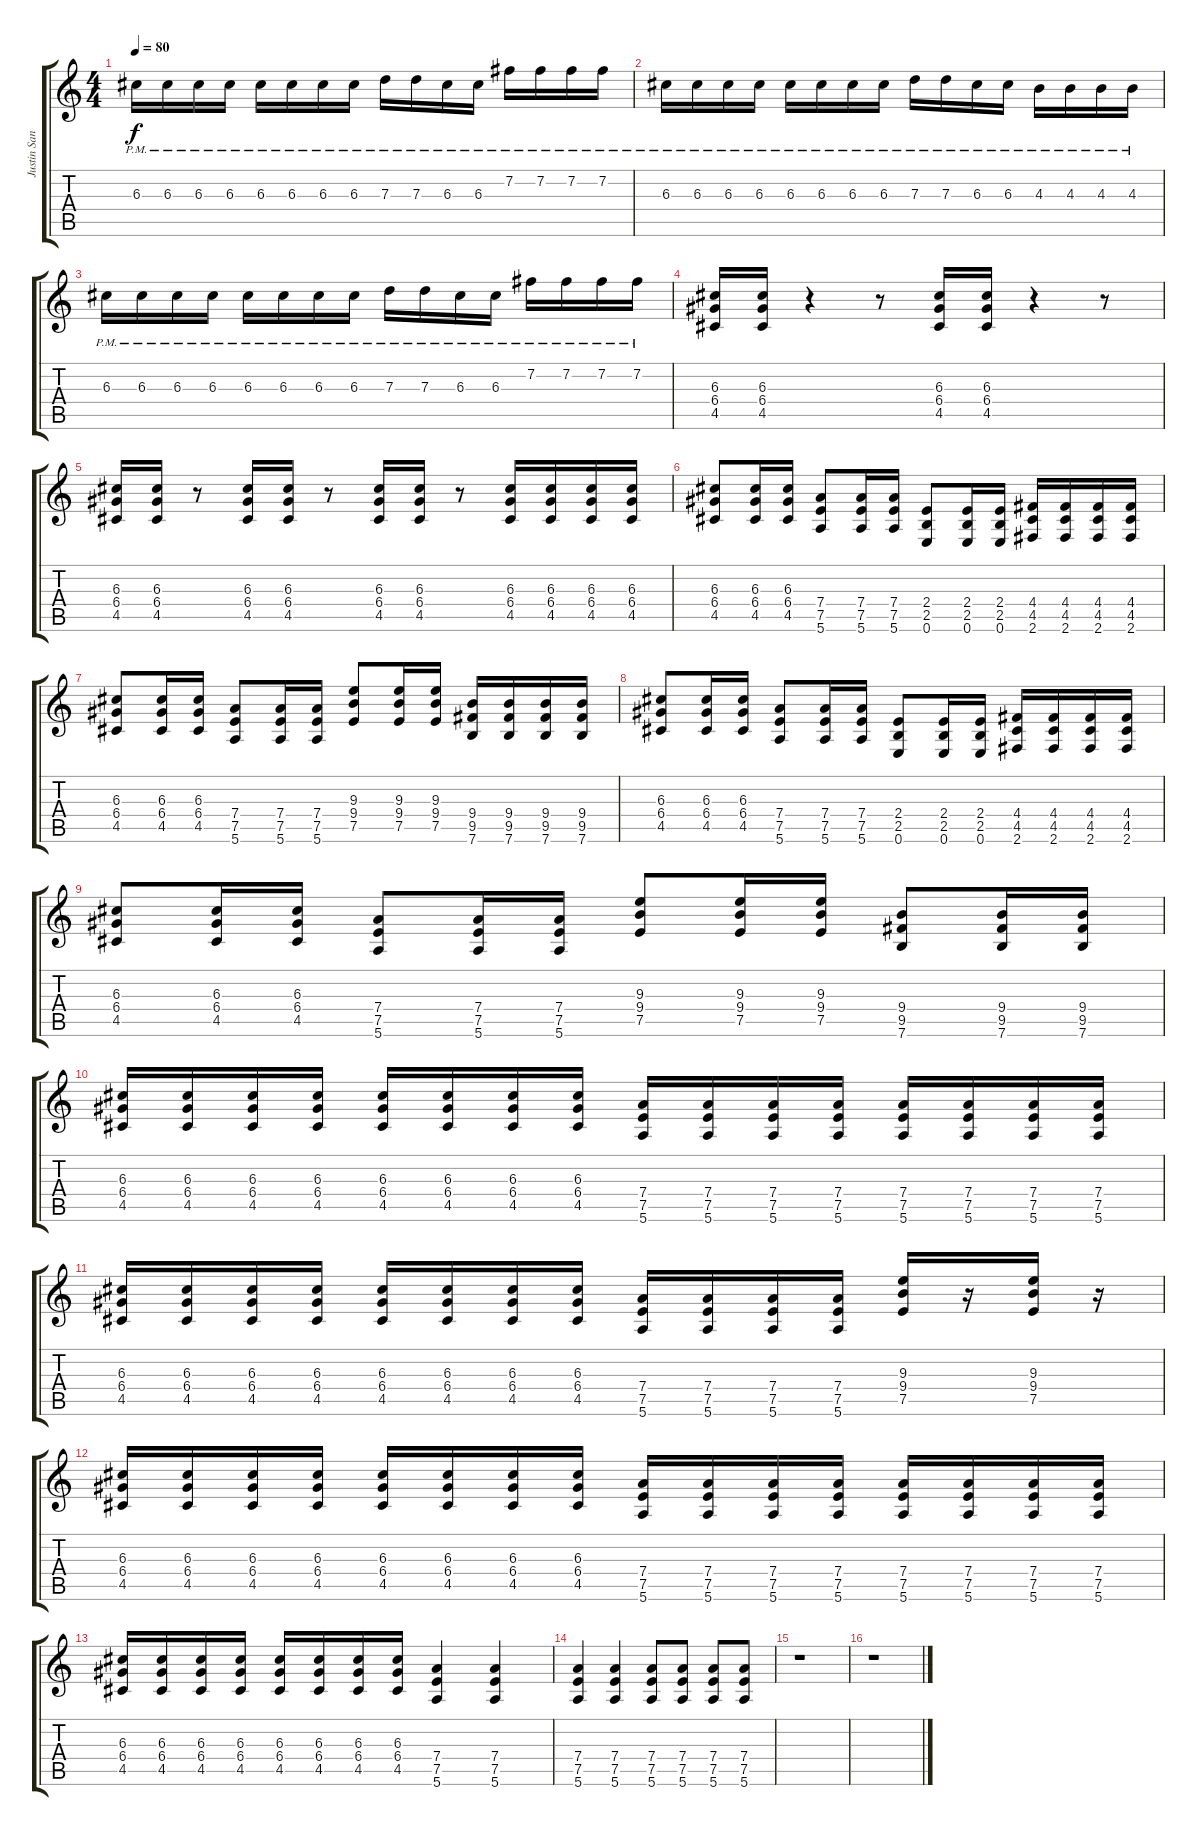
\track ("Justin Sane" "Justin San") {instrument distortionguitar}
\staff {score tabs}
\tuning (E4 B3 G3 D3 A2 E2) {hide}
\ts (4 4)
\tempo 80
\clef g2
\ks c
6.3{pm}.16{dy f} 6.3{pm}.16 6.3{pm}.16 6.3{pm}.16 6.3{pm}.16 6.3{pm}.16 6.3{pm}.16 6.3{pm}.16 7.3{pm}.16 7.3{pm}.16 6.3{pm}.16 6.3{pm}.16 7.2{pm}.16 7.2{pm}.16 7.2{pm}.16 7.2{pm}.16 |
6.3{pm}.16 6.3{pm}.16 6.3{pm}.16 6.3{pm}.16 6.3{pm}.16 6.3{pm}.16 6.3{pm}.16 6.3{pm}.16 7.3{pm}.16 7.3{pm}.16 6.3{pm}.16 6.3{pm}.16 4.3{pm}.16 4.3{pm}.16 4.3{pm}.16 4.3{pm}.16 |
6.3{pm}.16 6.3{pm}.16 6.3{pm}.16 6.3{pm}.16 6.3{pm}.16 6.3{pm}.16 6.3{pm}.16 6.3{pm}.16 7.3{pm}.16 7.3{pm}.16 6.3{pm}.16 6.3{pm}.16 7.2{pm}.16 7.2{pm}.16 7.2{pm}.16 7.2{pm}.16 |
(6.3 6.4 4.5).16 (6.3 6.4 4.5).16 r.4 r.8 (6.3 6.4 4.5).16 (6.3 6.4 4.5).16 r.4 r.8 |
(6.3 6.4 4.5).16 (6.3 6.4 4.5).16 r.8 (6.3 6.4 4.5).16 (6.3 6.4 4.5).16 r.8 (6.3 6.4 4.5).16 (6.3 6.4 4.5).16 r.8 (6.3 6.4 4.5).16 (6.3 6.4 4.5).16 (6.3 6.4 4.5).16 (6.3 6.4 4.5).16 |
(6.3 6.4 4.5).8 (6.3 6.4 4.5).16 (6.3 6.4 4.5).16 (7.4 7.5 5.6).8 (7.4 7.5 5.6).16 (7.4 7.5 5.6).16 (2.4 2.5 0.6).8 (2.4 2.5 0.6).16 (2.4 2.5 0.6).16 (4.4 4.5 2.6).16 (4.4 4.5 2.6).16 (4.4 4.5 2.6).16 (4.4 4.5 2.6).16 |
(6.3 6.4 4.5).8 (6.3 6.4 4.5).16 (6.3 6.4 4.5).16 (7.4 7.5 5.6).8 (7.4 7.5 5.6).16 (7.4 7.5 5.6).16 (9.3 9.4 7.5).8 (9.3 9.4 7.5).16 (9.3 9.4 7.5).16 (9.4 9.5 7.6).16 (9.4 9.5 7.6).16 (9.4 9.5 7.6).16 (9.4 9.5 7.6).16 |
(6.3 6.4 4.5).8 (6.3 6.4 4.5).16 (6.3 6.4 4.5).16 (7.4 7.5 5.6).8 (7.4 7.5 5.6).16 (7.4 7.5 5.6).16 (2.4 2.5 0.6).8 (2.4 2.5 0.6).16 (2.4 2.5 0.6).16 (4.4 4.5 2.6).16 (4.4 4.5 2.6).16 (4.4 4.5 2.6).16 (4.4 4.5 2.6).16 |
(6.3 6.4 4.5).8 (6.3 6.4 4.5).16 (6.3 6.4 4.5).16 (7.4 7.5 5.6).8 (7.4 7.5 5.6).16 (7.4 7.5 5.6).16 (9.3 9.4 7.5).8 (9.3 9.4 7.5).16 (9.3 9.4 7.5).16 (9.4 9.5 7.6).8 (9.4 9.5 7.6).16 (9.4 9.5 7.6).16 |
(6.3 6.4 4.5).16 (6.3 6.4 4.5).16 (6.3 6.4 4.5).16 (6.3 6.4 4.5).16 (6.3 6.4 4.5).16 (6.3 6.4 4.5).16 (6.3 6.4 4.5).16 (6.3 6.4 4.5).16 (7.4 7.5 5.6).16 (7.4 7.5 5.6).16 (7.4 7.5 5.6).16 (7.4 7.5 5.6).16 (7.4 7.5 5.6).16 (7.4 7.5 5.6).16 (7.4 7.5 5.6).16 (7.4 7.5 5.6).16 |
(6.3 6.4 4.5).16 (6.3 6.4 4.5).16 (6.3 6.4 4.5).16 (6.3 6.4 4.5).16 (6.3 6.4 4.5).16 (6.3 6.4 4.5).16 (6.3 6.4 4.5).16 (6.3 6.4 4.5).16 (7.4 7.5 5.6).16 (7.4 7.5 5.6).16 (7.4 7.5 5.6).16 (7.4 7.5 5.6).16 (9.3 9.4 7.5).16 r.16 (9.3 9.4 7.5).16 r.16 |
(6.3 6.4 4.5).16 (6.3 6.4 4.5).16 (6.3 6.4 4.5).16 (6.3 6.4 4.5).16 (6.3 6.4 4.5).16 (6.3 6.4 4.5).16 (6.3 6.4 4.5).16 (6.3 6.4 4.5).16 (7.4 7.5 5.6).16 (7.4 7.5 5.6).16 (7.4 7.5 5.6).16 (7.4 7.5 5.6).16 (7.4 7.5 5.6).16 (7.4 7.5 5.6).16 (7.4 7.5 5.6).16 (7.4 7.5 5.6).16 |
(6.3 6.4 4.5).16 (6.3 6.4 4.5).16 (6.3 6.4 4.5).16 (6.3 6.4 4.5).16 (6.3 6.4 4.5).16 (6.3 6.4 4.5).16 (6.3 6.4 4.5).16 (6.3 6.4 4.5).16 (7.4 7.5 5.6).4 (7.4 7.5 5.6).4 |
(7.4 7.5 5.6).4 (7.4 7.5 5.6).4 (7.4 7.5 5.6).8 (7.4 7.5 5.6).8 (7.4 7.5 5.6).8 (7.4 7.5 5.6).8 |
r.1 |
r.1
